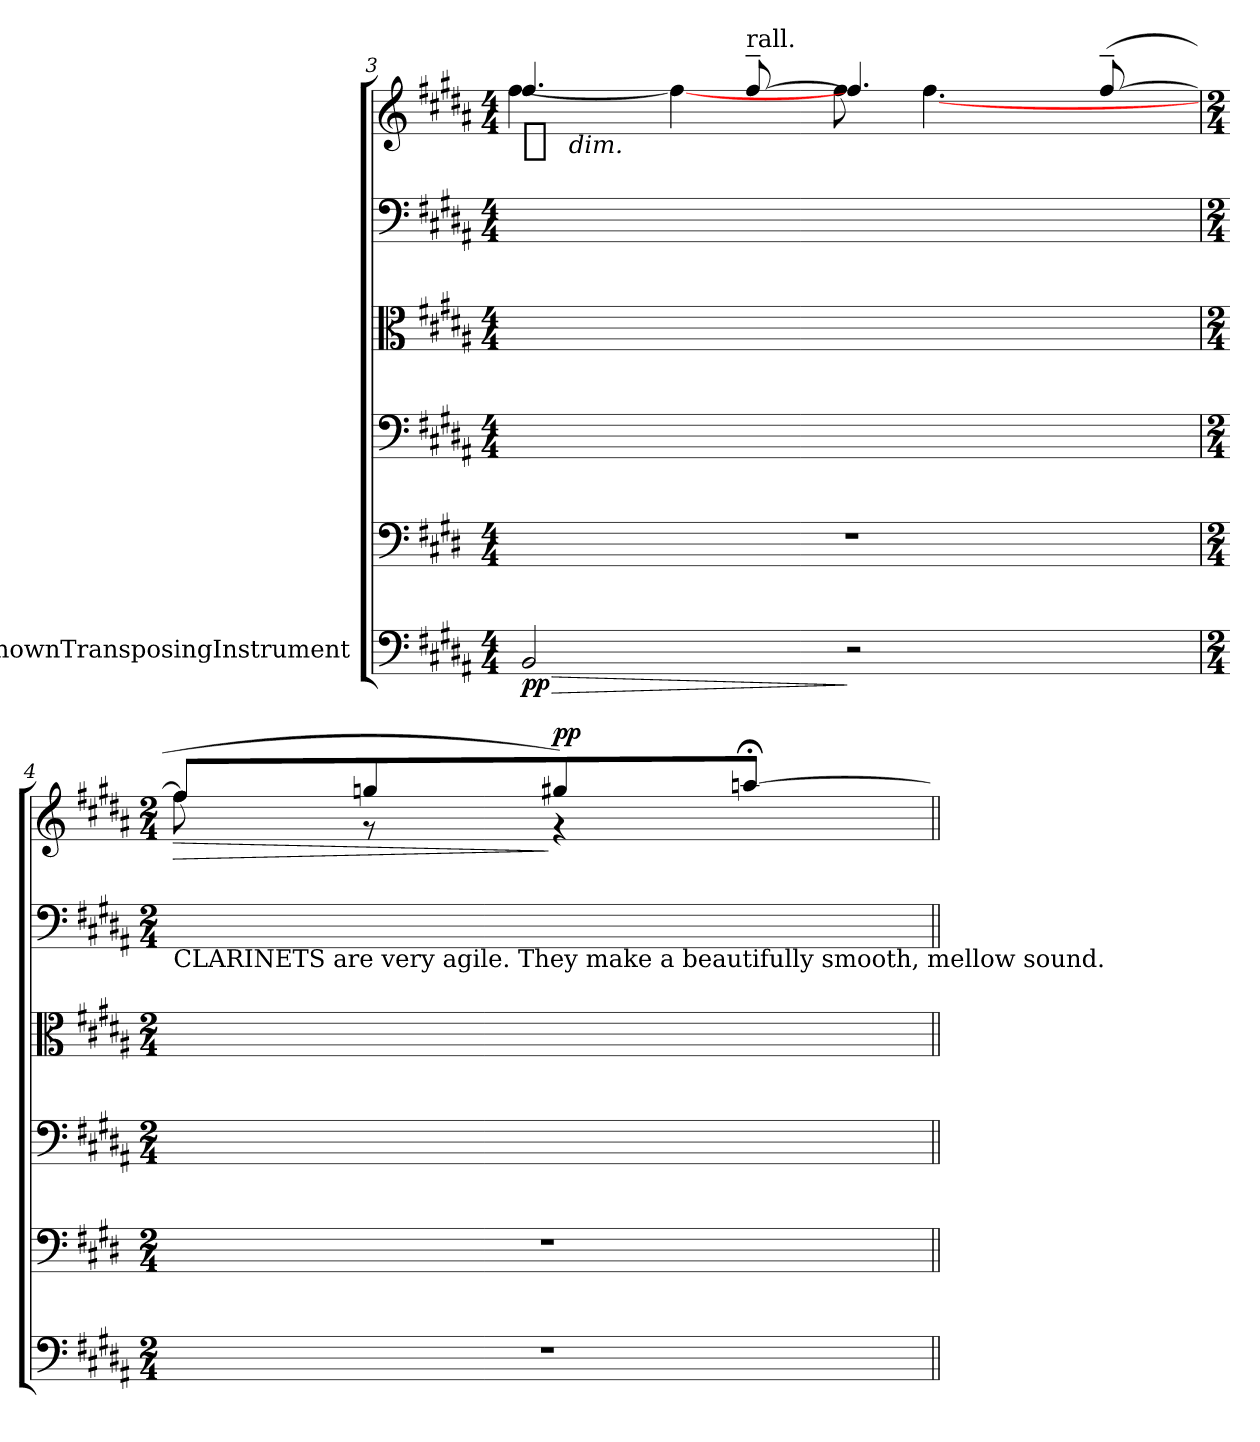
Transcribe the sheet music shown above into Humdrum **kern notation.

**kern	**dynam	**kern	**kern	**kern	**kern	**kern	**dynam
*part5	*part5	*part4	*part4	*part3	*part2	*part1	*part1
*staff6	*staff6	*staff5	*staff4	*staff3	*staff2	*staff1	*staff1
*I"UnknownTransposingInstrument	*	*	*	*	*	*	*
*clefF4	*	*clefF4	*clefF4	*clefC3	*clefF4	*clefG2	*
*ITrd7c12	*	*	*	*	*	*	*
*k[f#c#g#d#a#]	*	*k[f#c#g#d#]	*k[f#c#g#d#a#]	*k[f#c#g#d#a#]	*k[f#c#g#d#a#]	*k[f#c#g#d#a#]	*
*B:	*	*E:	*B:	*B:	*B:	*B:	*
*M4/4	*	*M4/4	*M4/4	*M4/4	*M4/4	*M4/4	*
=3	=3	=3	=3	=3	=3	=3	=3
!	!	!	!	!	!	!LO:TX:t=decresc.	!
!	!LO:HP:b	!	!	!	!	!	!LO:DY:t=%s dim.
*	*	*	*	*	*	*^	*
2BBB	> pp	1r	8.ryy	8.ryy	1ryy	4.ff#	[4ff#	p
.	.	.	16ryy	16ryy	.	.	.	.
.	.	.	8.ryy	8.ryy	.	.	4ff#_	.
!	!	!	!	!	!	!LO:TX:a:t=rall.	!	!
.	.	.	.	.	.	[8ff#~	.	.
.	.	.	16ryy	16ryy	.	.	.	.
2r	]	.	8.ryy	8.ryy	.	4.ff#]	8ff#	.
.	.	.	.	.	.	.	[4.ff#	.
.	.	.	16ryy	16ryy	.	.	.	.
.	.	.	8.ryy	8.ryy	.	.	.	.
.	.	.	.	.	.	([8ff#~	.	.
.	.	.	16ryy	16ryy	.	.	.	.
=4	=4	=4	=4	=4	=4	=4	=4	=4
*M2/4	*	*M2/4	*M2/4	*M2/4	*M2/4	*M2/4	*	*
!	!	!	!	!	!LO:TX:b:t=CLARINETS are very agile. They make a beautifully smooth, mellow sound.	!	!	!
!	!	!	!	!	!	!	!	!LO:HP:b
2r	.	2r	2ryy	2ryy	2ryy	8ff#L]	8ff#	>
.	.	.	.	.	.	8ggn	8r	.
!	!	!	!	!	!	!	!	!LO:DY:n=1:a
.	.	.	.	.	.	8gg#X)	4r	] pp
.	.	.	.	.	.	[8aan;<J	.	.
*	*	*	*	*	*	*v	*v	*
=||	=||	=||	=||	=||	=||	=||	=||
*-	*-	*-	*-	*-	*-	*-	*-
